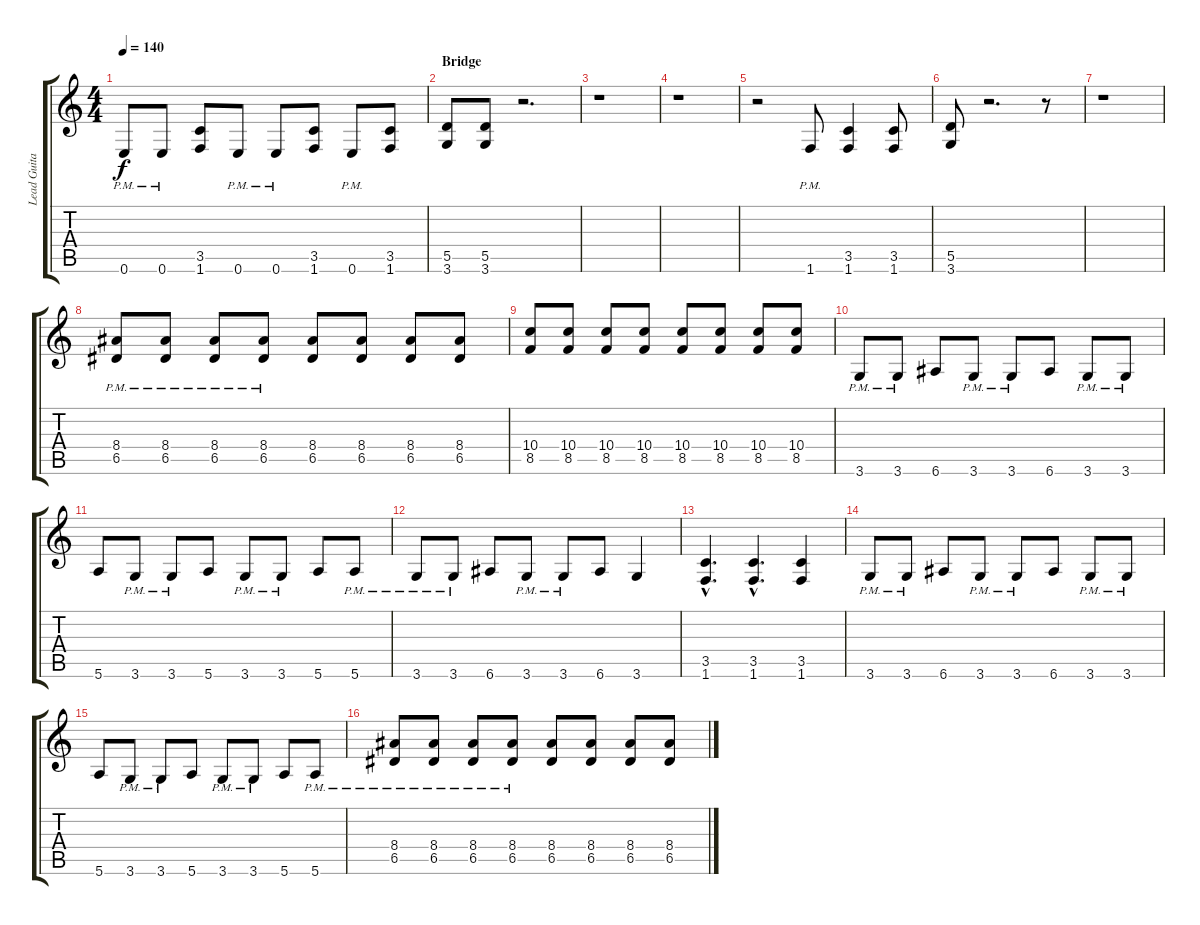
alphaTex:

\track ("Lead Guitar" "Lead Guita") {instrument distortionguitar}
\staff {score tabs}
\tuning (E4 B3 G3 D3 A2 E2) {hide}
\ts (4 4)
\tempo 140
\clef g2
\ks c
0.6{pm}.8{dy f} 0.6{pm}.8 (3.5 1.6).8 0.6{pm}.8 0.6{pm}.8 (3.5 1.6).8 0.6{pm}.8 (3.5 1.6).8 |
\section ("" "Bridge")
(5.5 3.6).8 (5.5 3.6).8 r.2{d} |
r.1 |
r.1 |
r.2 1.6{pm}.8 (3.5 1.6).4 (3.5 1.6).8 |
(5.5 3.6).8 r.2{d} r.8 |
r.1 |
(8.4{pm} 6.5{pm}).8 (8.4{pm} 6.5{pm}).8 (8.4{pm} 6.5{pm}).8 (8.4{pm} 6.5{pm}).8 (8.4 6.5).8 (8.4 6.5).8 (8.4 6.5).8 (8.4 6.5).8 |
(10.4 8.5).8 (10.4 8.5).8 (10.4 8.5).8 (10.4 8.5).8 (10.4 8.5).8 (10.4 8.5).8 (10.4 8.5).8 (10.4 8.5).8 |
3.6{pm}.8 3.6{pm}.8 6.6.8 3.6{pm}.8 3.6{pm}.8 6.6.8 3.6{pm}.8 3.6{pm}.8 |
5.6.8 3.6{pm}.8 3.6{pm}.8 5.6.8 3.6{pm}.8 3.6{pm}.8 5.6.8 5.6{pm}.8 |
3.6{pm}.8 3.6{pm}.8 6.6.8 3.6{pm}.8 3.6{pm}.8 6.6.8 3.6.4 |
(3.5{hac} 1.6{hac}).4{d} (3.5{hac} 1.6{hac}).4{d} (3.5 1.6).4 |
3.6{pm}.8 3.6{pm}.8 6.6.8 3.6{pm}.8 3.6{pm}.8 6.6.8 3.6{pm}.8 3.6{pm}.8 |
5.6.8 3.6{pm}.8 3.6{pm}.8 5.6.8 3.6{pm}.8 3.6{pm}.8 5.6.8 5.6{pm}.8 |
(8.4{pm} 6.5{pm}).8 (8.4{pm} 6.5{pm}).8 (8.4{pm} 6.5{pm}).8 (8.4{pm} 6.5{pm}).8 (8.4 6.5).8 (8.4 6.5).8 (8.4 6.5).8 (8.4 6.5).8
